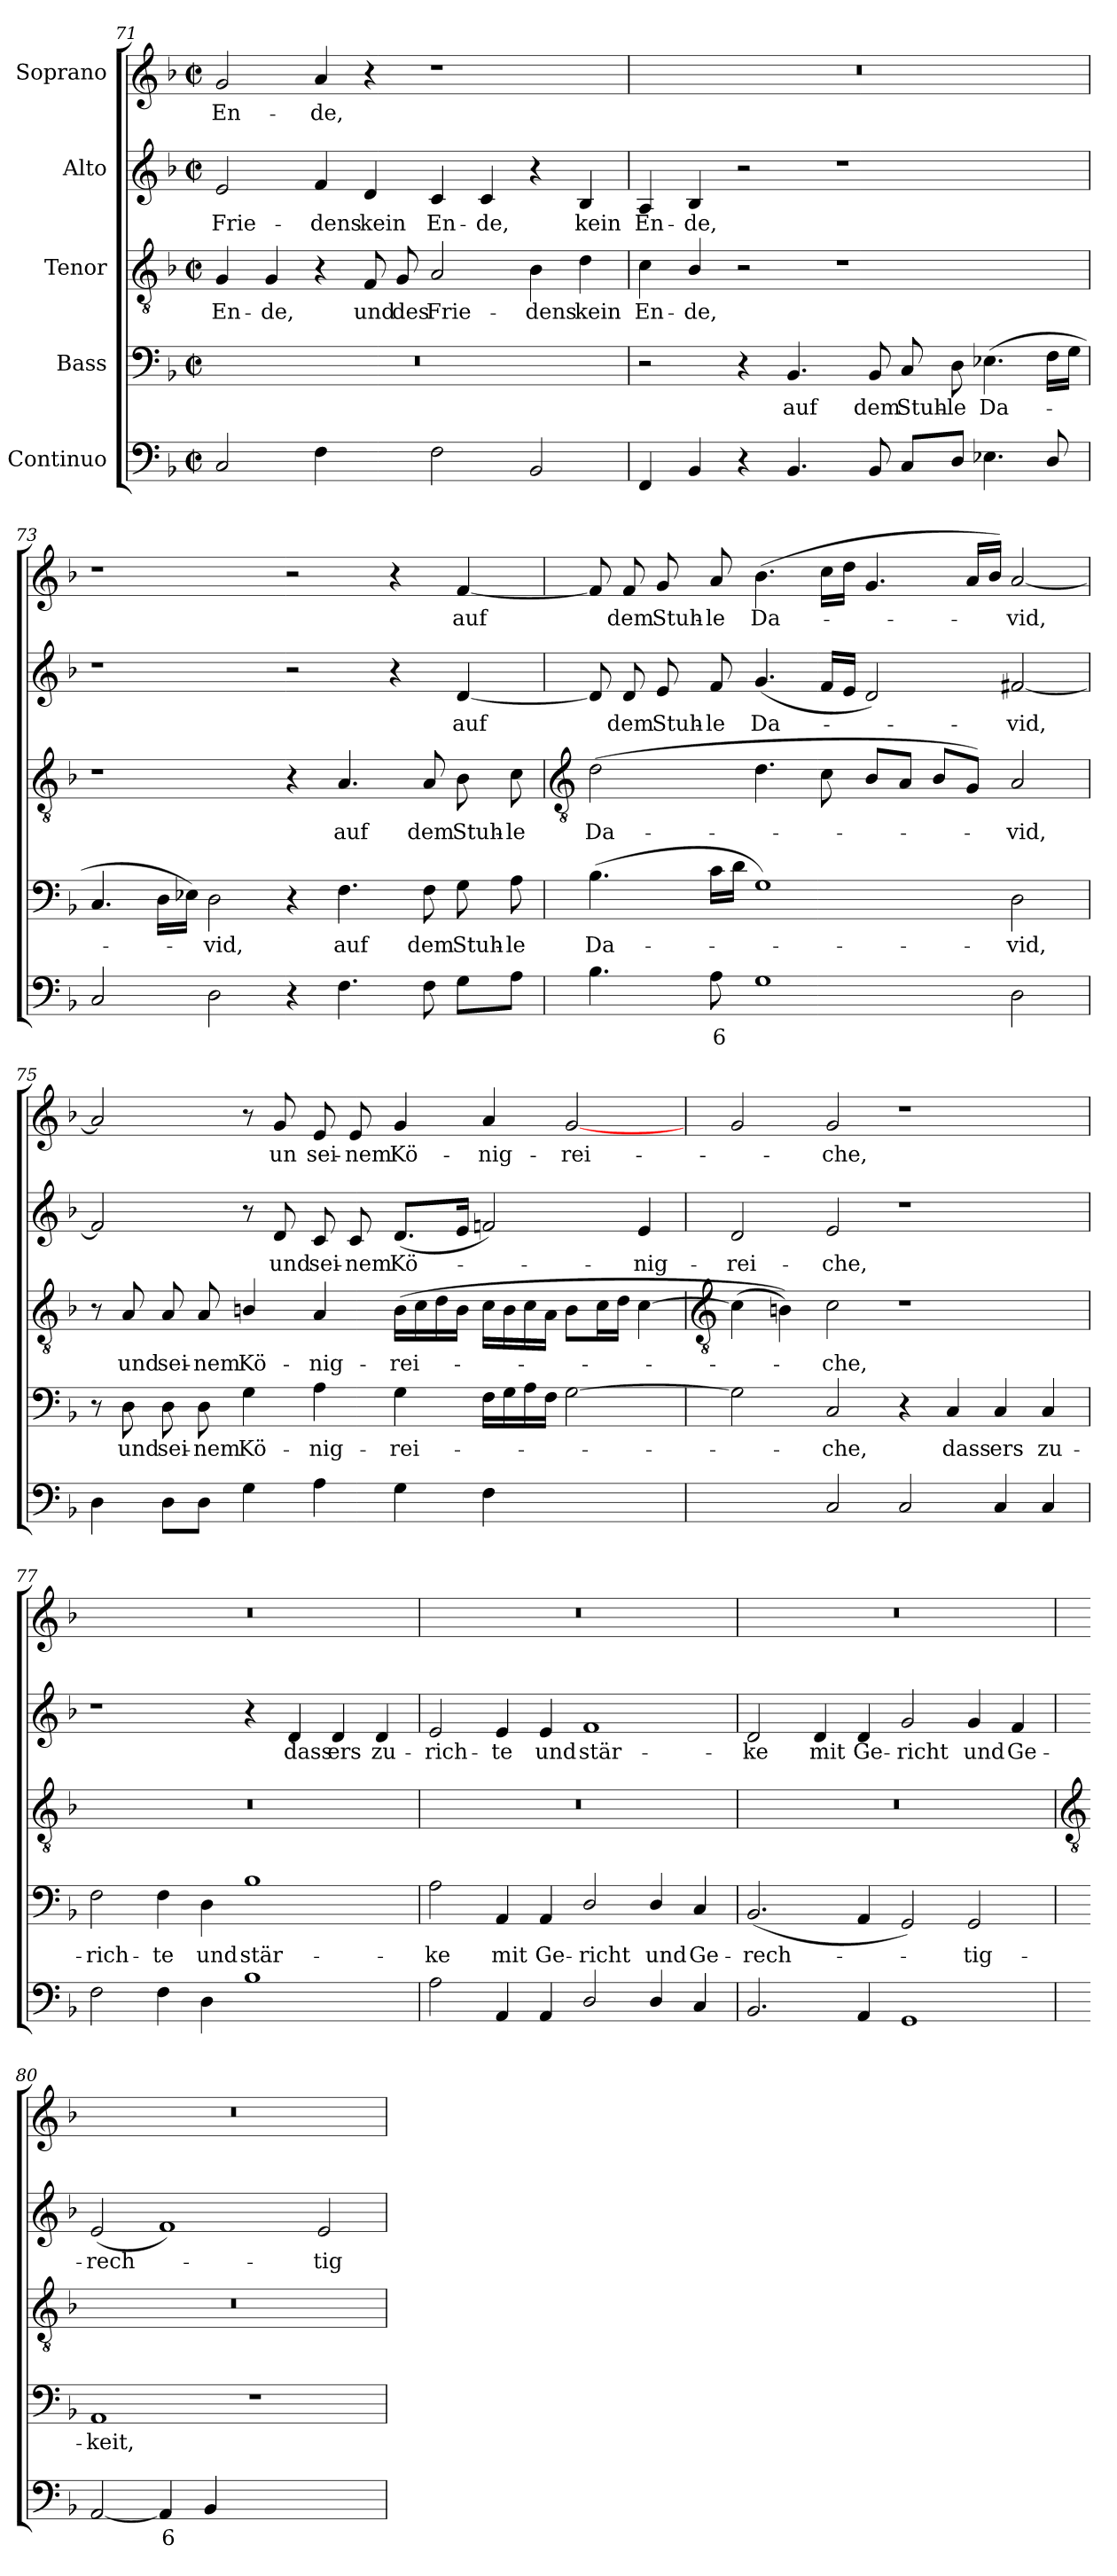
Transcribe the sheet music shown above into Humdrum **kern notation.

**kern	**text	**kern	**text	**kern	**text	**kern	**text	**kern	**text
*part5	*part5	*part4	*part4	*part3	*part3	*part2	*part2	*part1	*part1
*staff5	*staff5	*staff4	*staff4	*staff3	*staff3	*staff2	*staff2	*staff1	*staff1
*I"Continuo	*	*I"Bass	*	*I"Tenor	*	*I"Alto	*	*I"Soprano	*
!!LO:LB:g=z
*clefF4	*	*clefF4	*	*clefGv2	*	*clefG2	*	*clefG2	*
*k[b-]	*	*k[b-]	*	*k[b-]	*	*k[b-]	*	*k[b-]	*
*F:	*	*F:	*	*F:	*	*F:	*	*F:	*
*M4/2	*	*M4/2	*	*M4/2	*	*M4/2	*	*M4/2	*
*met(c|)	*	*met(c|)	*	*met(c|)	*	*met(c|)	*	*met(c|)	*
=71	=71	=71	=71	=71	=71	=71	=71	=71	=71
!	!	!	!	!	!LO:LY:b	!	!LO:LY:b	!	!LO:LY:b
2C	.	0r	.	4G	En-	2e	Frie-	2g	En-
!	!	!	!	!	!LO:LY:b	!	!	!	!
.	.	.	.	4G	-de,	.	.	.	.
!	!	!	!	!	!	!	!LO:LY:b	!	!LO:LY:b
4F	.	.	.	4r	.	4f	-dens	4a	-de,
!	!LO:LY:b	!	!	!	!LO:LY:b	!	!LO:LY:b	!	!
[8BB-Lyy	5	.	.	8F	und	4d	kein	4r	.
!	!LO:LY:b	!	!	!	!LO:LY:b	!	!	!	!
8BB-Jyy]	6	.	.	8G	des	.	.	.	.
!	!	!	!	!	!LO:LY:b	!	!LO:LY:b	!	!
2F	.	.	.	2A	Frie-	4c	En-	1r	.
!	!	!	!	!	!	!	!LO:LY:b	!	!
.	.	.	.	.	.	4c	-de,	.	.
!	!	!	!	!	!LO:LY:b	!	!	!	!
2BB-	.	.	.	4B-	-dens	4r	.	.	.
!	!	!	!	!	!LO:LY:b	!	!LO:LY:b	!	!
.	.	.	.	4d	kein	4B-	kein	.	.
=72	=72	=72	=72	=72	=72	=72	=72	=72	=72
!	!	!	!	!	!LO:LY:b	!	!LO:LY:b	!	!
4FF	.	2r	.	4c	En-	4A	En-	0r	.
!	!	!	!	!	!LO:LY:b	!	!LO:LY:b	!	!
4BB-	.	.	.	4B-/	-de,	4B-	-de,	.	.
4r	.	4r	.	2r	.	2r	.	.	.
!	!	!	!LO:LY:b	!	!	!	!	!	!
4.BB-	.	4.BB-	auf	.	.	.	.	.	.
.	.	.	.	1r	.	1r	.	.	.
!	!	!	!LO:LY:b	!	!	!	!	!	!
8BB-	.	8BB-	dem	.	.	.	.	.	.
!	!	!	!LO:LY:b	!	!	!	!	!	!
8CL	.	8C	Stuh-	.	.	.	.	.	.
!	!	!	!LO:LY:b	!	!	!	!	!	!
8DJ	.	8D	-le	.	.	.	.	.	.
!	!	!	!LO:LY:b	!	!	!	!	!	!
4.E-X	.	(>4.E-X	Da-	.	.	.	.	.	.
8D/	.	16FLL	.	.	.	.	.	.	.
.	.	16GJJ	.	.	.	.	.	.	.
=73	=73	=73	=73	=73	=73	=73	=73	=73	=73
2C	.	4.C	.	1r	.	1r	.	1r	.
.	.	16DLL	.	.	.	.	.	.	.
.	.	16E-XJJ)	.	.	.	.	.	.	.
!	!	!	!LO:LY:b	!	!	!	!	!	!
2D	.	2D	vid,	.	.	.	.	.	.
4r	.	4r	.	4r	.	2r	.	2r	.
!	!	!	!LO:LY:b	!	!LO:LY:b	!	!	!	!
4.F	.	4.F	auf	4.A	auf	.	.	.	.
.	.	.	.	.	.	4r	.	4r	.
!	!	!	!LO:LY:b	!	!LO:LY:b	!	!	!	!
8F	.	8F	dem	8A	dem	.	.	.	.
!	!	!	!LO:LY:b	!	!LO:LY:b	!	!LO:LY:b	!	!LO:LY:b
8GL	.	8G	Stuh-	8B-	Stuh-	[4d	auf	[4f	auf
!	!	!	!LO:LY:b	!	!LO:LY:b	!	!	!	!
8AJ	.	8A	-le	8c	-le	.	.	.	.
!!LO:LB:g=z
=74	=74	=74	=74	=74	=74	=74	=74	=74	=74
*	*	*	*	*clefGv2	*	*	*	*	*
!	!	!	!LO:LY:b	!	!LO:LY:b	!	!	!	!
4.B-	.	(>4.B-	Da-	(<2d	Da-	8d]	.	8f]	.
!	!	!	!	!	!	!	!LO:LY:b	!	!LO:LY:b
.	.	.	.	.	.	8d	dem	8f	dem
!	!	!	!	!	!	!	!LO:LY:b	!	!LO:LY:b
.	.	.	.	.	.	8e	Stuh-	8g	Stuh-
!	!LO:LY:b	!	!	!	!	!	!LO:LY:b	!	!LO:LY:b
8A	6	16cLL	.	.	.	8f	-le	8a	-le
.	.	16dJJ	.	.	.	.	.	.	.
!	!	!	!	!	!	!	!LO:LY:b	!	!LO:LY:b
1G	.	1G)	.	4.d	.	(<4.g	Da-	(<4.b-	Da-
.	.	.	.	8c	.	16fLL	.	16ccLL	.
.	.	.	.	.	.	16eJJ	.	16ddJJ	.
.	.	.	.	8B-L	.	2d)	.	4.g	.
.	.	.	.	8AJ	.	.	.	.	.
.	.	.	.	8B-L	.	.	.	.	.
.	.	.	.	8GJ)	.	.	.	16aLL	.
.	.	.	.	.	.	.	.	16b-JJ)	.
!	!	!	!LO:LY:b	!	!LO:LY:b	!	!LO:LY:b	!	!LO:LY:b
2D	.	2D	vid,	2A	vid,	[2f#X	vid,	[2a	vid,
=75	=75	=75	=75	=75	=75	=75	=75	=75	=75
4D	.	8r	.	8r	.	2f#]	.	2a]	.
!	!	!	!LO:LY:b	!	!LO:LY:b	!	!	!	!
.	.	8D	und	8A	und	.	.	.	.
!	!	!	!LO:LY:b	!	!LO:LY:b	!	!	!	!
8DL	.	8D	sei-	8A	sei-	.	.	.	.
!	!	!	!LO:LY:b	!	!LO:LY:b	!	!	!	!
8DJ	.	8D	-nem	8A	-nem	.	.	.	.
!	!	!	!LO:LY:b	!	!LO:LY:b	!	!	!	!
4G	.	4G	Kö-	4Bn/	Kö-	8r	.	8r	.
!	!	!	!	!	!	!	!LO:LY:b	!	!LO:LY:b
.	.	.	.	.	.	8d	und	8g	un
!	!	!	!LO:LY:b	!	!LO:LY:b	!	!LO:LY:b	!	!LO:LY:b
4A	.	4A	-nig-	4A	-nig-	8c	sei-	8e	sei-
!	!	!	!	!	!	!	!LO:LY:b	!	!LO:LY:b
.	.	.	.	.	.	8c	-nem	8e	-nem
!	!	!	!LO:LY:b	!	!LO:LY:b	!	!LO:LY:b	!	!LO:LY:b
4G	.	4G	-rei-	(>16BLL	-rei-	(<8.dL	Kö-	4g	Kö-
.	.	.	.	16c	.	.	.	.	.
.	.	.	.	16d	.	.	.	.	.
.	.	.	.	16BJJ	.	16eJ	.	.	.
!	!	!	!	!	!	!	!	!	!LO:LY:b
4F	.	16FLL	.	16cLL	.	2fn)	.	4a	-nig-
.	.	16G	.	16B	.	.	.	.	.
.	.	16A	.	16c	.	.	.	.	.
.	.	16FJJ	.	16AJJ	.	.	.	.	.
!	!	!	!	!	!	!	!	!	!LO:LY:b
[4Gyy	.	[2G	.	8BL	.	.	.	[2g	-rei-
.	.	.	.	16cL	.	.	.	.	.
.	.	.	.	16dJJ	.	.	.	.	.
!	!LO:LY:b	!	!	!	!	!	!LO:LY:b	!	!
4Gyy_	4	.	.	[4c	.	4e	nig-	.	.
!!LO:LB:g=z
=76	=76	=76	=76	=76	=76	=76	=76	=76	=76
*	*	*	*	*clefGv2	*	*	*	*	*
!	!	!	!	!	!	!	!LO:LY:b	!	!
4Gyy_	.	2G]	.	(>4c]	.	2d	-rei-	2g	.
4Gyy]	.	.	.	4Bn))	.	.	.	.	.
!	!	!	!LO:LY:b	!	!LO:LY:b	!	!LO:LY:b	!	!LO:LY:b
2C	.	2C	che,	2c	che,	2e	-che,	2g	che,
2C	.	4r	.	1r	.	1r	.	1r	.
!	!	!	!LO:LY:b	!	!	!	!	!	!
.	.	4C	dass	.	.	.	.	.	.
!	!	!	!LO:LY:b	!	!	!	!	!	!
4C	.	4C	ers	.	.	.	.	.	.
!	!	!	!LO:LY:b	!	!	!	!	!	!
4C	.	4C	zu-	.	.	.	.	.	.
=77	=77	=77	=77	=77	=77	=77	=77	=77	=77
!	!	!	!LO:LY:b	!	!	!	!	!	!
2F	.	2F	-rich-	0r	.	1r	.	0r	.
!	!	!	!LO:LY:b	!	!	!	!	!	!
4F	.	4F	-te	.	.	.	.	.	.
!	!	!	!LO:LY:b	!	!	!	!	!	!
4D	.	4D	und	.	.	.	.	.	.
!	!	!	!LO:LY:b	!	!	!	!	!	!
1B-	.	1B-	stär--	.	.	4r	.	.	.
!	!	!	!	!	!	!	!LO:LY:b	!	!
.	.	.	.	.	.	4d	dass	.	.
!	!	!	!	!	!	!	!LO:LY:b	!	!
.	.	.	.	.	.	4d	ers	.	.
!	!	!	!	!	!	!	!LO:LY:b	!	!
.	.	.	.	.	.	4d	zu-	.	.
=78	=78	=78	=78	=78	=78	=78	=78	=78	=78
!	!	!	!LO:LY:b	!	!	!	!LO:LY:b	!	!
2A	.	2A	-ke	0r	.	2e	-rich-	0r	.
!	!	!	!LO:LY:b	!	!	!	!LO:LY:b	!	!
4AA	.	4AA	mit	.	.	4e	-te	.	.
!	!	!	!LO:LY:b	!	!	!	!LO:LY:b	!	!
4AA	.	4AA	Ge-	.	.	4e	und	.	.
!	!	!	!LO:LY:b	!	!	!	!LO:LY:b	!	!
2D/	.	2D/	-richt	.	.	1f	stär-	.	.
!	!	!	!LO:LY:b	!	!	!	!	!	!
4D/	.	4D/	und	.	.	.	.	.	.
!	!	!	!LO:LY:b	!	!	!	!	!	!
4C	.	4C	Ge-	.	.	.	.	.	.
=79	=79	=79	=79	=79	=79	=79	=79	=79	=79
!	!	!	!LO:LY:b	!	!	!	!LO:LY:b	!	!
2.BB-	.	(<2.BB-	-rech-	0r	.	2d	-ke	0r	.
!	!	!	!	!	!	!	!LO:LY:b	!	!
.	.	.	.	.	.	4d	mit	.	.
!	!	!	!	!	!	!	!LO:LY:b	!	!
4AA	.	4AA	.	.	.	4d	Ge-	.	.
!	!	!	!	!	!	!	!LO:LY:b	!	!
1GG	.	2GG)	.	.	.	2g	-richt	.	.
!	!	!	!LO:LY:b	!	!	!	!LO:LY:b	!	!
.	.	2GG	tig-	.	.	4g	und	.	.
!	!	!	!	!	!	!	!LO:LY:b	!	!
.	.	.	.	.	.	4f	Ge-	.	.
!!LO:LB:g=z
=80	=80	=80	=80	=80	=80	=80	=80	=80	=80
*	*	*	*	*clefGv2	*	*	*	*	*
!	!	!	!LO:LY:b	!	!	!	!LO:LY:b	!	!
[2AA	.	1AA	-keit,	0r	.	(<2e	-rech-	0r	.
!	!LO:LY:b	!	!	!	!	!	!	!	!
4AA]	6	.	.	.	.	1f)	.	.	.
4BB-	.	.	.	.	.	.	.	.	.
!	!LO:LY:b	!	!	!	!	!	!	!	!
[2Cyy	4	1r	.	.	.	.	.	.	.
!	!LO:LY:b	!	!	!	!	!	!LO:LY:b	!	!
2Cyy]	3	.	.	.	.	2e	tig-	.	.
=	=	=	=	=	=	=	=	=	=
*-	*-	*-	*-	*-	*-	*-	*-	*-	*-
